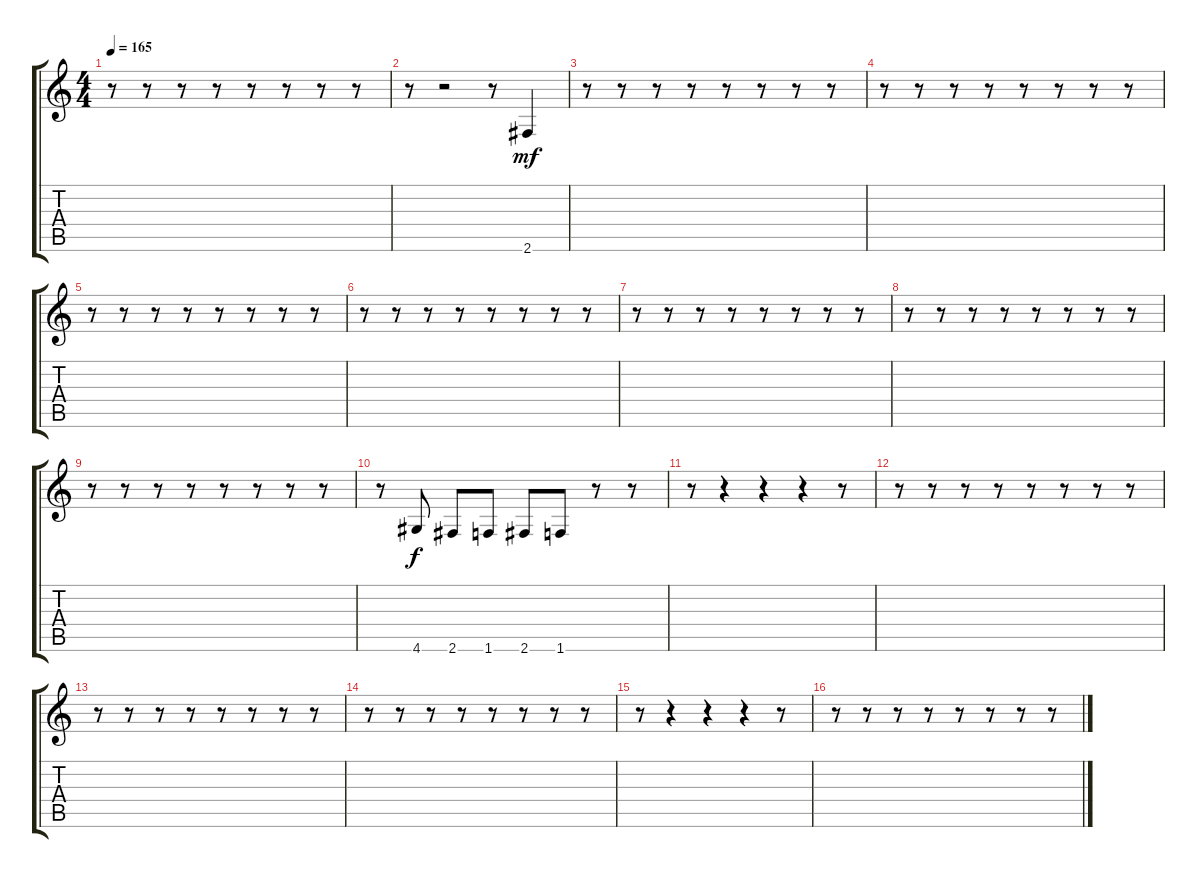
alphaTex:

\track "" {instrument electricbassfinger}
\staff {score tabs}
\tuning (E4 B3 G3 D3 A2 E2) {hide}
\ts (4 4)
\tempo 165
\clef g2
\ks c
r.8{dy f} r.8 r.8 r.8 r.8 r.8 r.8 r.8 |
r.8 r.2 r.8 2.6.4{dy mf} |
r.8 r.8 r.8 r.8 r.8 r.8 r.8 r.8 |
r.8 r.8 r.8 r.8 r.8 r.8 r.8 r.8 |
r.8 r.8 r.8 r.8 r.8 r.8 r.8 r.8 |
r.8 r.8 r.8 r.8 r.8 r.8 r.8 r.8 |
r.8 r.8 r.8 r.8 r.8 r.8 r.8 r.8 |
r.8 r.8 r.8 r.8 r.8 r.8 r.8 r.8 |
r.8 r.8 r.8 r.8 r.8 r.8 r.8 r.8 |
r.8 4.6.8{dy f} 2.6.8 1.6.8 2.6.8 1.6.8 r.8 r.8 |
r.8 r.4 r.4 r.4 r.8 |
r.8 r.8 r.8 r.8 r.8 r.8 r.8 r.8 |
r.8 r.8 r.8 r.8 r.8 r.8 r.8 r.8 |
r.8 r.8 r.8 r.8 r.8 r.8 r.8 r.8 |
r.8 r.4 r.4 r.4 r.8 |
r.8 r.8 r.8 r.8 r.8 r.8 r.8 r.8
